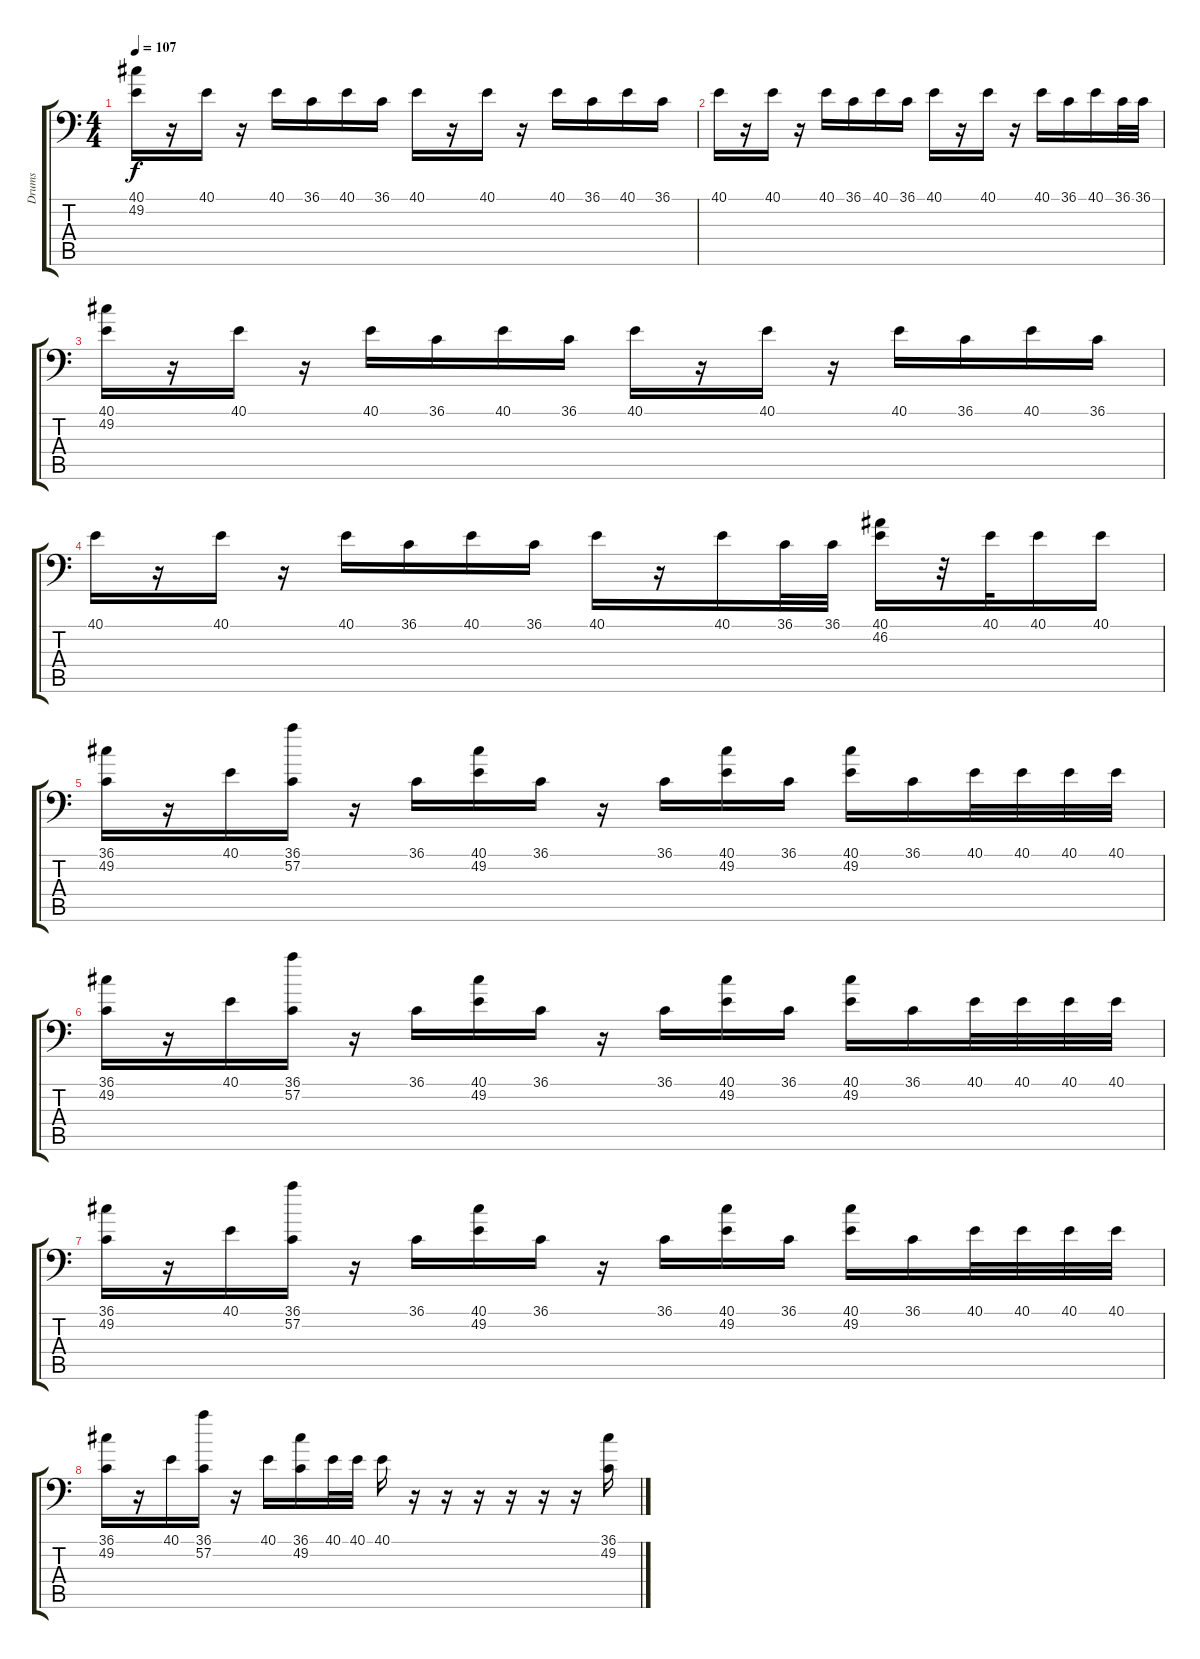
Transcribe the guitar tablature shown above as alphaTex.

\track ("Drums" "Drums") {instrument acousticgrandpiano}
\staff {score tabs}
\tuning (C-1 C-1 C-1 C-1 C-1 C-1) {hide}
\ts (4 4)
\tempo 107
\clef f4
\ks c
(40.1 49.2).16{dy f} r.16 40.1.16 r.16 40.1.16 36.1.16 40.1.16 36.1.16 40.1.16 r.16 40.1.16 r.16 40.1.16 36.1.16 40.1.16 36.1.16 |
40.1.16 r.16 40.1.16 r.16 40.1.16 36.1.16 40.1.16 36.1.16 40.1.16 r.16 40.1.16 r.16 40.1.16 36.1.16 40.1.16 36.1.32 36.1.32 |
(40.1 49.2).16 r.16 40.1.16 r.16 40.1.16 36.1.16 40.1.16 36.1.16 40.1.16 r.16 40.1.16 r.16 40.1.16 36.1.16 40.1.16 36.1.16 |
40.1.16 r.16 40.1.16 r.16 40.1.16 36.1.16 40.1.16 36.1.16 40.1.16 r.16 40.1.16 36.1.32 36.1.32 (40.1 46.2).16 r.32 40.1.32 40.1.16 40.1.16 |
(36.1 49.2).16 r.16 40.1.16 (36.1 57.2).16 r.16 36.1.16 (40.1 49.2).16 36.1.16 r.16 36.1.16 (40.1 49.2).16 36.1.16 (40.1 49.2).16 36.1.16 40.1.32 40.1.32 40.1.32 40.1.32 |
(36.1 49.2).16 r.16 40.1.16 (36.1 57.2).16 r.16 36.1.16 (40.1 49.2).16 36.1.16 r.16 36.1.16 (40.1 49.2).16 36.1.16 (40.1 49.2).16 36.1.16 40.1.32 40.1.32 40.1.32 40.1.32 |
(36.1 49.2).16 r.16 40.1.16 (36.1 57.2).16 r.16 36.1.16 (40.1 49.2).16 36.1.16 r.16 36.1.16 (40.1 49.2).16 36.1.16 (40.1 49.2).16 36.1.16 40.1.32 40.1.32 40.1.32 40.1.32 |
(36.1 49.2).16 r.16 40.1.16 (36.1 57.2).16 r.16 40.1.16 (36.1 49.2).16 40.1.32 40.1.32 40.1.16 r.16 r.16 r.16 r.16 r.16 r.16 (36.1 49.2).16
